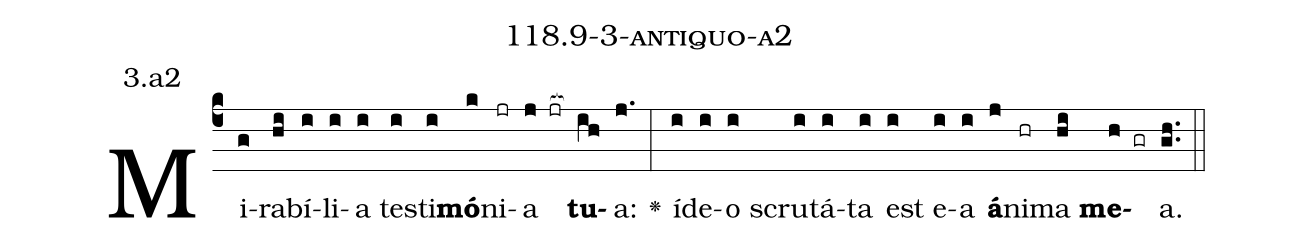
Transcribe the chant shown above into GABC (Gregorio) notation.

name: 118.9-3-antiquo-a2;
annotation: 3.a2;
%%
(c4)Mi(g)ra(hi)bí(i)li(i)a(i) tes(i)ti(i)<b>mó</b>(k)ni(jr)a(j jr[ocb:1{]) <b>tu</b>(ih[ocb:0}])a:(j.) <v>\greheightstar</v>(:) íd(i)e(i)o(i) scru(i)tá(i)ta(i) est(i) e(i)a(i) <b>á</b>(j)ni(hr)ma(hi) <b>me</b>(h gr)a.(gh..) (::)


%E(i) u(i) o(j) u(hi) a(h) e.(gh..) (::)
